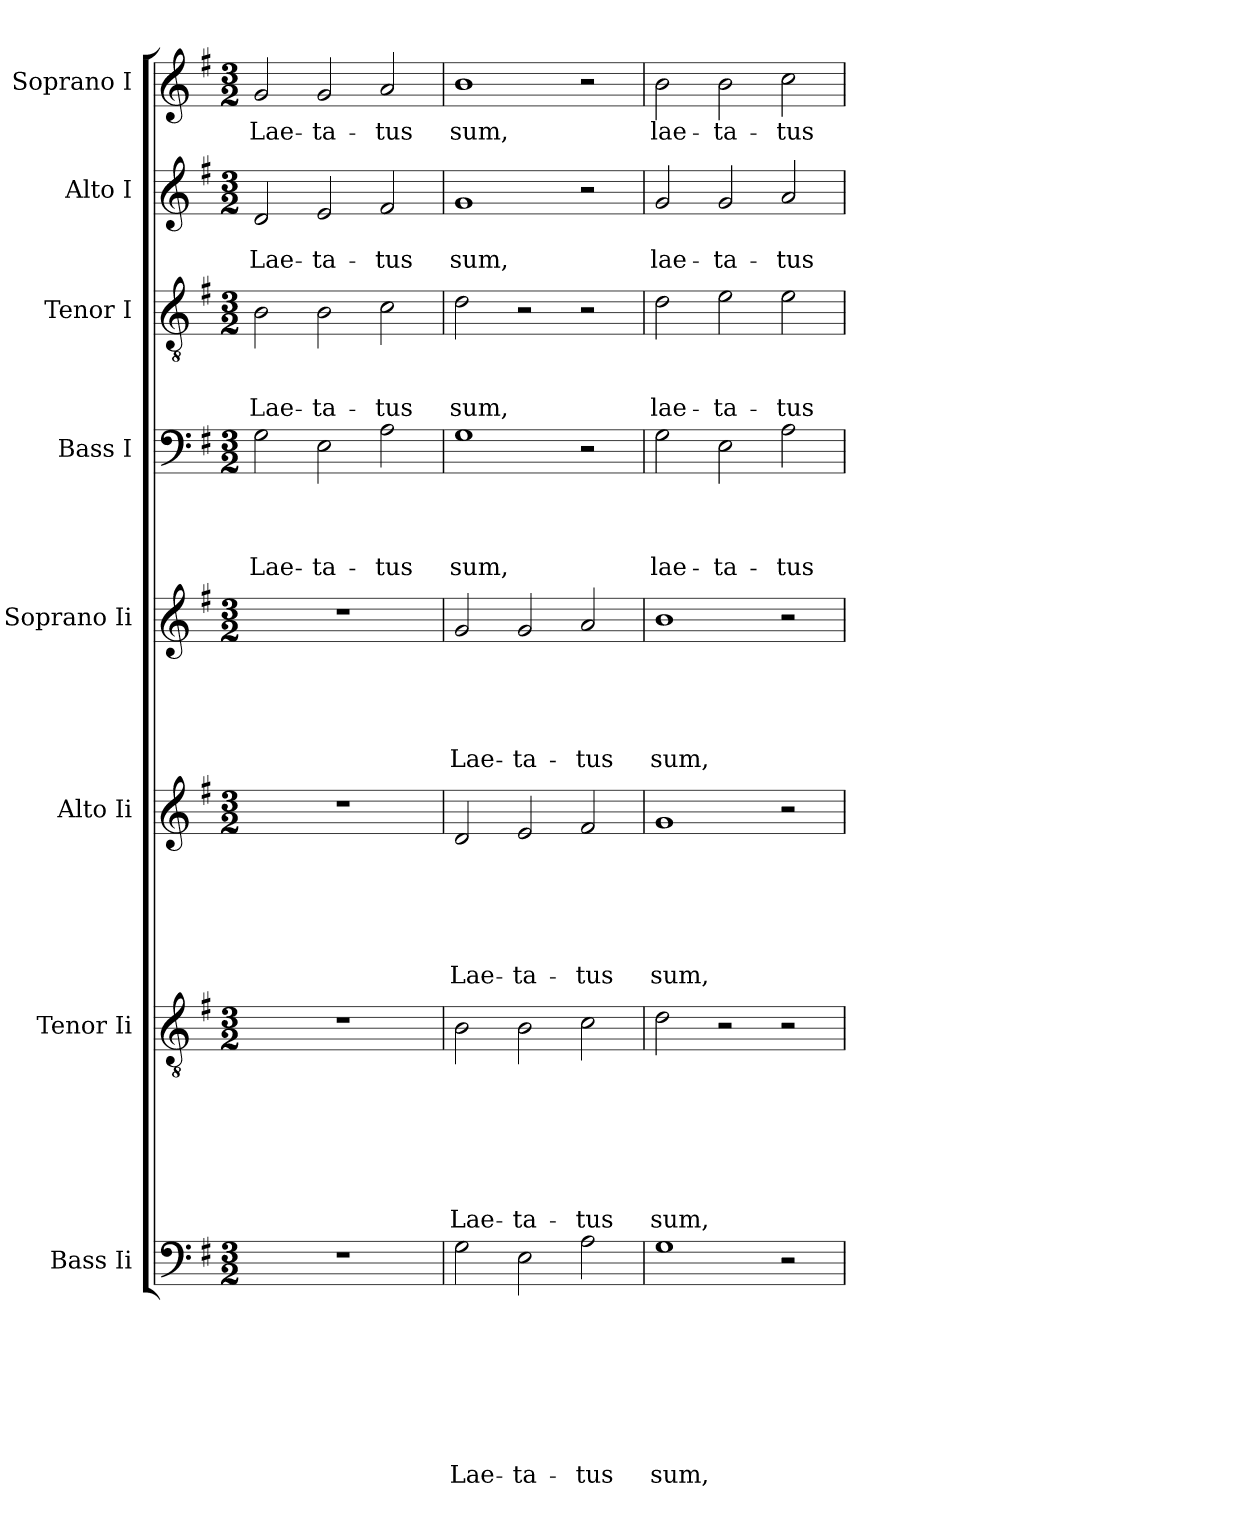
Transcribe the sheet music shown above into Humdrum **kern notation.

**kern	**text	**text	**text	**text	**text	**text	**text	**text	**kern	**text	**text	**text	**text	**text	**text	**text	**kern	**text	**text	**text	**text	**text	**text	**kern	**text	**text	**text	**text	**text	**kern	**text	**text	**text	**text	**kern	**text	**text	**text	**kern	**text	**text	**kern	**text
*part8	*part8	*part8	*part8	*part8	*part8	*part8	*part8	*part8	*part7	*part7	*part7	*part7	*part7	*part7	*part7	*part7	*part6	*part6	*part6	*part6	*part6	*part6	*part6	*part5	*part5	*part5	*part5	*part5	*part5	*part4	*part4	*part4	*part4	*part4	*part3	*part3	*part3	*part3	*part2	*part2	*part2	*part1	*part1
*staff8	*staff8	*staff8	*staff8	*staff8	*staff8	*staff8	*staff8	*staff8	*staff7	*staff7	*staff7	*staff7	*staff7	*staff7	*staff7	*staff7	*staff6	*staff6	*staff6	*staff6	*staff6	*staff6	*staff6	*staff5	*staff5	*staff5	*staff5	*staff5	*staff5	*staff4	*staff4	*staff4	*staff4	*staff4	*staff3	*staff3	*staff3	*staff3	*staff2	*staff2	*staff2	*staff1	*staff1
*I"Bass Ii	*	*	*	*	*	*	*	*	*I"Tenor Ii	*	*	*	*	*	*	*	*I"Alto Ii	*	*	*	*	*	*	*I"Soprano Ii	*	*	*	*	*	*I"Bass I	*	*	*	*	*I"Tenor I	*	*	*	*I"Alto I	*	*	*I"Soprano I	*
*clefF4	*	*	*	*	*	*	*	*	*clefGv2	*	*	*	*	*	*	*	*clefG2	*	*	*	*	*	*	*clefG2	*	*	*	*	*	*clefF4	*	*	*	*	*clefGv2	*	*	*	*clefG2	*	*	*clefG2	*
*k[f#]	*	*	*	*	*	*	*	*	*k[f#]	*	*	*	*	*	*	*	*k[f#]	*	*	*	*	*	*	*k[f#]	*	*	*	*	*	*k[f#]	*	*	*	*	*k[f#]	*	*	*	*k[f#]	*	*	*k[f#]	*
*G:	*	*	*	*	*	*	*	*	*G:	*	*	*	*	*	*	*	*G:	*	*	*	*	*	*	*G:	*	*	*	*	*	*G:	*	*	*	*	*G:	*	*	*	*G:	*	*	*G:	*
*M3/2	*	*	*	*	*	*	*	*	*M3/2	*	*	*	*	*	*	*	*M3/2	*	*	*	*	*	*	*M3/2	*	*	*	*	*	*M3/2	*	*	*	*	*M3/2	*	*	*	*M3/2	*	*	*M3/2	*
=1	=1	=1	=1	=1	=1	=1	=1	=1	=1	=1	=1	=1	=1	=1	=1	=1	=1	=1	=1	=1	=1	=1	=1	=1	=1	=1	=1	=1	=1	=1	=1	=1	=1	=1	=1	=1	=1	=1	=1	=1	=1	=1	=1
!LO:N:vis=1	!	!	!	!	!	!	!	!	!LO:N:vis=1	!	!	!	!	!	!	!	!LO:N:vis=1	!	!	!	!	!	!	!LO:N:vis=1	!	!	!	!	!	!	!	!	!	!LO:LY:b	!	!	!	!LO:LY:b	!	!	!LO:LY:b	!	!LO:LY:b
1.r	.	.	.	.	.	.	.	.	1.r	.	.	.	.	.	.	.	1.r	.	.	.	.	.	.	1.r	.	.	.	.	.	2G\	.	.	.	Lae-	2B\	.	.	Lae-	2d/	.	Lae-	2g/	Lae-
!	!	!	!	!	!	!	!	!	!	!	!	!	!	!	!	!	!	!	!	!	!	!	!	!	!	!	!	!	!	!	!	!	!	!LO:LY:b	!	!	!	!LO:LY:b	!	!	!LO:LY:b	!	!LO:LY:b
.	.	.	.	.	.	.	.	.	.	.	.	.	.	.	.	.	.	.	.	.	.	.	.	.	.	.	.	.	.	2E\	.	.	.	-ta-	2B\	.	.	-ta-	2e/	.	-ta-	2g/	-ta-
!	!	!	!	!	!	!	!	!	!	!	!	!	!	!	!	!	!	!	!	!	!	!	!	!	!	!	!	!	!	!	!	!	!	!LO:LY:b	!	!	!	!LO:LY:b	!	!	!LO:LY:b	!	!LO:LY:b
.	.	.	.	.	.	.	.	.	.	.	.	.	.	.	.	.	.	.	.	.	.	.	.	.	.	.	.	.	.	2A\	.	.	.	-tus	2c\	.	.	-tus	2f#/	.	-tus	2a/	-tus
=2	=2	=2	=2	=2	=2	=2	=2	=2	=2	=2	=2	=2	=2	=2	=2	=2	=2	=2	=2	=2	=2	=2	=2	=2	=2	=2	=2	=2	=2	=2	=2	=2	=2	=2	=2	=2	=2	=2	=2	=2	=2	=2	=2
!	!	!	!	!	!	!	!	!LO:LY:b	!	!	!	!	!	!	!	!LO:LY:b	!	!	!	!	!	!	!LO:LY:b	!	!	!	!	!	!LO:LY:b	!	!	!	!	!LO:LY:b	!	!	!	!LO:LY:b	!	!	!LO:LY:b	!	!LO:LY:b
2G\	.	.	.	.	.	.	.	Lae-	2B\	.	.	.	.	.	.	Lae-	2d/	.	.	.	.	.	Lae-	2g/	.	.	.	.	Lae-	1G	.	.	.	sum,	2d\	.	.	sum,	1g	.	sum,	1b	sum,
!	!	!	!	!	!	!	!	!LO:LY:b	!	!	!	!	!	!	!	!LO:LY:b	!	!	!	!	!	!	!LO:LY:b	!	!	!	!	!	!LO:LY:b	!	!	!	!	!	!	!	!	!	!	!	!	!	!
2E\	.	.	.	.	.	.	.	-ta-	2B\	.	.	.	.	.	.	-ta-	2e/	.	.	.	.	.	-ta-	2g/	.	.	.	.	-ta-	.	.	.	.	.	2r	.	.	.	.	.	.	.	.
!	!	!	!	!	!	!	!	!LO:LY:b	!	!	!	!	!	!	!	!LO:LY:b	!	!	!	!	!	!	!LO:LY:b	!	!	!	!	!	!LO:LY:b	!	!	!	!	!	!	!	!	!	!	!	!	!	!
2A\	.	.	.	.	.	.	.	-tus	2c\	.	.	.	.	.	.	-tus	2f#/	.	.	.	.	.	-tus	2a/	.	.	.	.	-tus	2r	.	.	.	.	2r	.	.	.	2r	.	.	2r	.
=3	=3	=3	=3	=3	=3	=3	=3	=3	=3	=3	=3	=3	=3	=3	=3	=3	=3	=3	=3	=3	=3	=3	=3	=3	=3	=3	=3	=3	=3	=3	=3	=3	=3	=3	=3	=3	=3	=3	=3	=3	=3	=3	=3
!	!	!	!	!	!	!	!	!LO:LY:b	!	!	!	!	!	!	!	!LO:LY:b	!	!	!	!	!	!	!LO:LY:b	!	!	!	!	!	!LO:LY:b	!	!	!	!	!LO:LY:b	!	!	!	!LO:LY:b	!	!	!LO:LY:b	!	!LO:LY:b
1G	.	.	.	.	.	.	.	sum,	2d\	.	.	.	.	.	.	sum,	1g	.	.	.	.	.	sum,	1b	.	.	.	.	sum,	2G\	.	.	.	lae-	2d\	.	.	lae-	2g/	.	lae-	2b\	lae-
!	!	!	!	!	!	!	!	!	!	!	!	!	!	!	!	!	!	!	!	!	!	!	!	!	!	!	!	!	!	!	!	!	!	!LO:LY:b	!	!	!	!LO:LY:b	!	!	!LO:LY:b	!	!LO:LY:b
.	.	.	.	.	.	.	.	.	2r	.	.	.	.	.	.	.	.	.	.	.	.	.	.	.	.	.	.	.	.	2E\	.	.	.	-ta-	2e\	.	.	-ta-	2g/	.	-ta-	2b\	-ta-
!	!	!	!	!	!	!	!	!	!	!	!	!	!	!	!	!	!	!	!	!	!	!	!	!	!	!	!	!	!	!	!	!	!	!LO:LY:b	!	!	!	!LO:LY:b	!	!	!LO:LY:b	!	!LO:LY:b
2r	.	.	.	.	.	.	.	.	2r	.	.	.	.	.	.	.	2r	.	.	.	.	.	.	2r	.	.	.	.	.	2A\	.	.	.	-tus	2e\	.	.	-tus	2a/	.	-tus	2cc\	-tus
=	=	=	=	=	=	=	=	=	=	=	=	=	=	=	=	=	=	=	=	=	=	=	=	=	=	=	=	=	=	=	=	=	=	=	=	=	=	=	=	=	=	=	=
*-	*-	*-	*-	*-	*-	*-	*-	*-	*-	*-	*-	*-	*-	*-	*-	*-	*-	*-	*-	*-	*-	*-	*-	*-	*-	*-	*-	*-	*-	*-	*-	*-	*-	*-	*-	*-	*-	*-	*-	*-	*-	*-	*-
